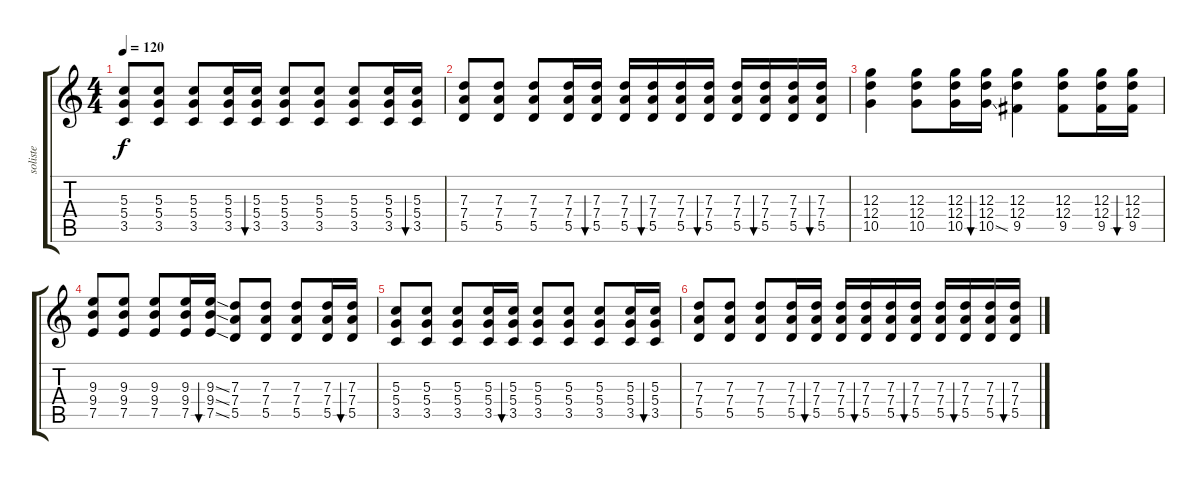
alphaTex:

\track ("soliste" "soliste") {instrument distortionguitar}
\staff {score tabs}
\tuning (E4 B3 G3 D3 A2 E2) {hide}
\ts (4 4)
\tempo 120
\clef g2
\ks c
(5.3 5.4 3.5).8{dy f} (5.3 5.4 3.5).8 (5.3 5.4 3.5).8 (5.3 5.4 3.5).16 (5.3 5.4 3.5).16{bu 60} (5.3 5.4 3.5).8 (5.3 5.4 3.5).8 (5.3 5.4 3.5).8 (5.3 5.4 3.5).16 (5.3 5.4 3.5).16{bu 60} |
(7.3 7.4 5.5).8 (7.3 7.4 5.5).8 (7.3 7.4 5.5).8 (7.3 7.4 5.5).16 (7.3 7.4 5.5).16{bu 60} (7.3 7.4 5.5).16 (7.3 7.4 5.5).16{bu 60} (7.3 7.4 5.5).16 (7.3 7.4 5.5).16{bu 60} (7.3 7.4 5.5).16 (7.3 7.4 5.5).16{bu 60} (7.3 7.4 5.5).16 (7.3 7.4 5.5).16{bu 60} |
(12.3 12.4 10.5).4{volume 0} (12.3 12.4 10.5).8 (12.3 12.4 10.5).16 (12.3 12.4 10.5{ss}).16{bu 60} (12.3 12.4 9.5).4 (12.3 12.4 9.5).8 (12.3 12.4 9.5).16 (12.3 12.4 9.5).16{bu 60} |
(9.3 9.4 7.5).8 (9.3 9.4 7.5).8 (9.3 9.4 7.5).8 (9.3 9.4 7.5).16 (9.3{ss} 9.4{ss} 7.5{ss}).16{bu 60} (7.3 7.4 5.5).8 (7.3 7.4 5.5).8 (7.3 7.4 5.5).8 (7.3 7.4 5.5).16 (7.3 7.4 5.5).16{bu 60} |
(5.3 5.4 3.5).8 (5.3 5.4 3.5).8 (5.3 5.4 3.5).8 (5.3 5.4 3.5).16 (5.3 5.4 3.5).16{bu 60} (5.3 5.4 3.5).8 (5.3 5.4 3.5).8 (5.3 5.4 3.5).8 (5.3 5.4 3.5).16 (5.3 5.4 3.5).16{bu 60} |
(7.3 7.4 5.5).8 (7.3 7.4 5.5).8 (7.3 7.4 5.5).8 (7.3 7.4 5.5).16 (7.3 7.4 5.5).16{bu 60} (7.3 7.4 5.5).16 (7.3 7.4 5.5).16{bu 60} (7.3 7.4 5.5).16 (7.3 7.4 5.5).16{bu 60} (7.3 7.4 5.5).16 (7.3 7.4 5.5).16{bu 60} (7.3 7.4 5.5).16 (7.3 7.4 5.5).16{bu 60}
